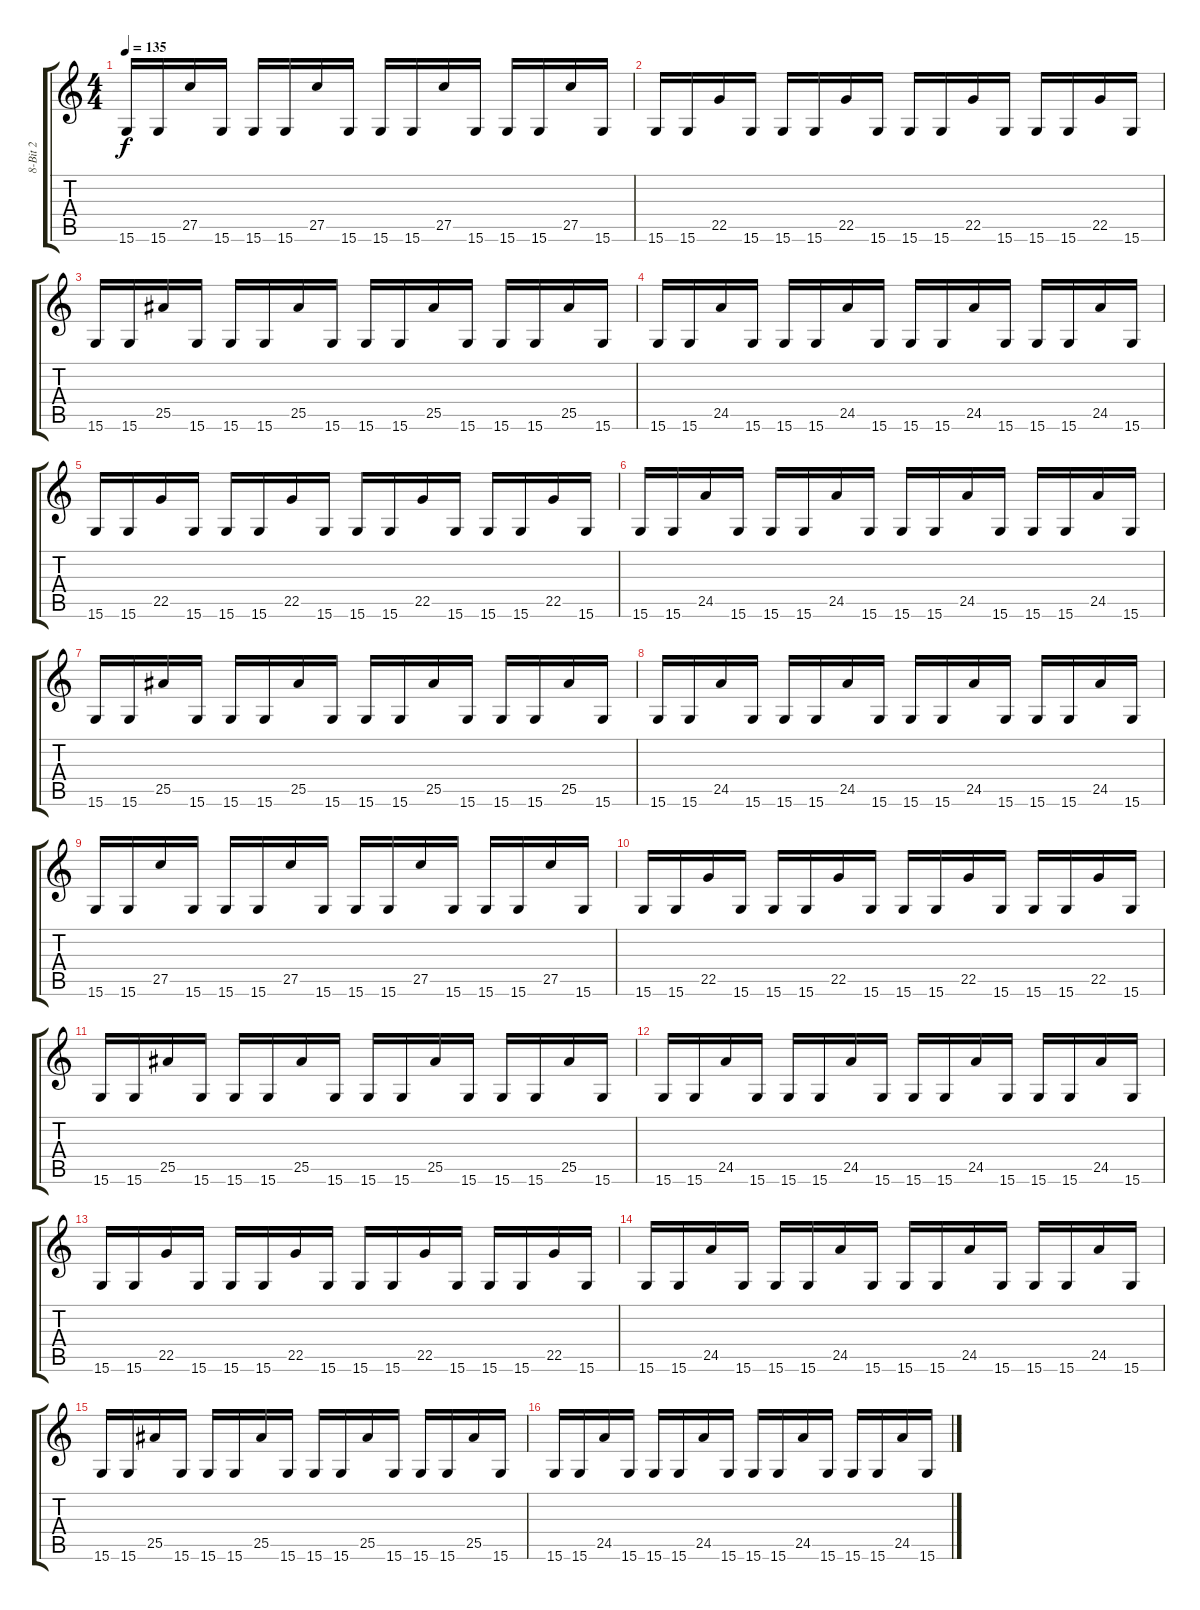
\track ("8-Bit 2" "8-Bit 2") {instrument lead1square}
\staff {score tabs}
\tuning (E4 B3 G3 D3 A2 E2) {hide}
\ts (4 4)
\tempo 135
\clef g2
\ks c
15.6.16{dy f} 15.6.16 27.5.16 15.6.16 15.6.16 15.6.16 27.5.16 15.6.16 15.6.16 15.6.16 27.5.16 15.6.16 15.6.16 15.6.16 27.5.16 15.6.16 |
15.6.16 15.6.16 22.5.16 15.6.16 15.6.16 15.6.16 22.5.16 15.6.16 15.6.16 15.6.16 22.5.16 15.6.16 15.6.16 15.6.16 22.5.16 15.6.16 |
15.6.16 15.6.16 25.5.16 15.6.16 15.6.16 15.6.16 25.5.16 15.6.16 15.6.16 15.6.16 25.5.16 15.6.16 15.6.16 15.6.16 25.5.16 15.6.16 |
15.6.16 15.6.16 24.5.16 15.6.16 15.6.16 15.6.16 24.5.16 15.6.16 15.6.16 15.6.16 24.5.16 15.6.16 15.6.16 15.6.16 24.5.16 15.6.16 |
15.6.16 15.6.16 22.5.16 15.6.16 15.6.16 15.6.16 22.5.16 15.6.16 15.6.16 15.6.16 22.5.16 15.6.16 15.6.16 15.6.16 22.5.16 15.6.16 |
15.6.16 15.6.16 24.5.16 15.6.16 15.6.16 15.6.16 24.5.16 15.6.16 15.6.16 15.6.16 24.5.16 15.6.16 15.6.16 15.6.16 24.5.16 15.6.16 |
15.6.16 15.6.16 25.5.16 15.6.16 15.6.16 15.6.16 25.5.16 15.6.16 15.6.16 15.6.16 25.5.16 15.6.16 15.6.16 15.6.16 25.5.16 15.6.16 |
15.6.16 15.6.16 24.5.16 15.6.16 15.6.16 15.6.16 24.5.16 15.6.16 15.6.16 15.6.16 24.5.16 15.6.16 15.6.16 15.6.16 24.5.16 15.6.16 |
15.6.16 15.6.16 27.5.16 15.6.16 15.6.16 15.6.16 27.5.16 15.6.16 15.6.16 15.6.16 27.5.16 15.6.16 15.6.16 15.6.16 27.5.16 15.6.16 |
15.6.16 15.6.16 22.5.16 15.6.16 15.6.16 15.6.16 22.5.16 15.6.16 15.6.16 15.6.16 22.5.16 15.6.16 15.6.16 15.6.16 22.5.16 15.6.16 |
15.6.16 15.6.16 25.5.16 15.6.16 15.6.16 15.6.16 25.5.16 15.6.16 15.6.16 15.6.16 25.5.16 15.6.16 15.6.16 15.6.16 25.5.16 15.6.16 |
15.6.16 15.6.16 24.5.16 15.6.16 15.6.16 15.6.16 24.5.16 15.6.16 15.6.16 15.6.16 24.5.16 15.6.16 15.6.16 15.6.16 24.5.16 15.6.16 |
15.6.16 15.6.16 22.5.16 15.6.16 15.6.16 15.6.16 22.5.16 15.6.16 15.6.16 15.6.16 22.5.16 15.6.16 15.6.16 15.6.16 22.5.16 15.6.16 |
15.6.16 15.6.16 24.5.16 15.6.16 15.6.16 15.6.16 24.5.16 15.6.16 15.6.16 15.6.16 24.5.16 15.6.16 15.6.16 15.6.16 24.5.16 15.6.16 |
15.6.16 15.6.16 25.5.16 15.6.16 15.6.16 15.6.16 25.5.16 15.6.16 15.6.16 15.6.16 25.5.16 15.6.16 15.6.16 15.6.16 25.5.16 15.6.16 |
15.6.16 15.6.16 24.5.16 15.6.16 15.6.16 15.6.16 24.5.16 15.6.16 15.6.16 15.6.16 24.5.16 15.6.16 15.6.16 15.6.16 24.5.16 15.6.16
